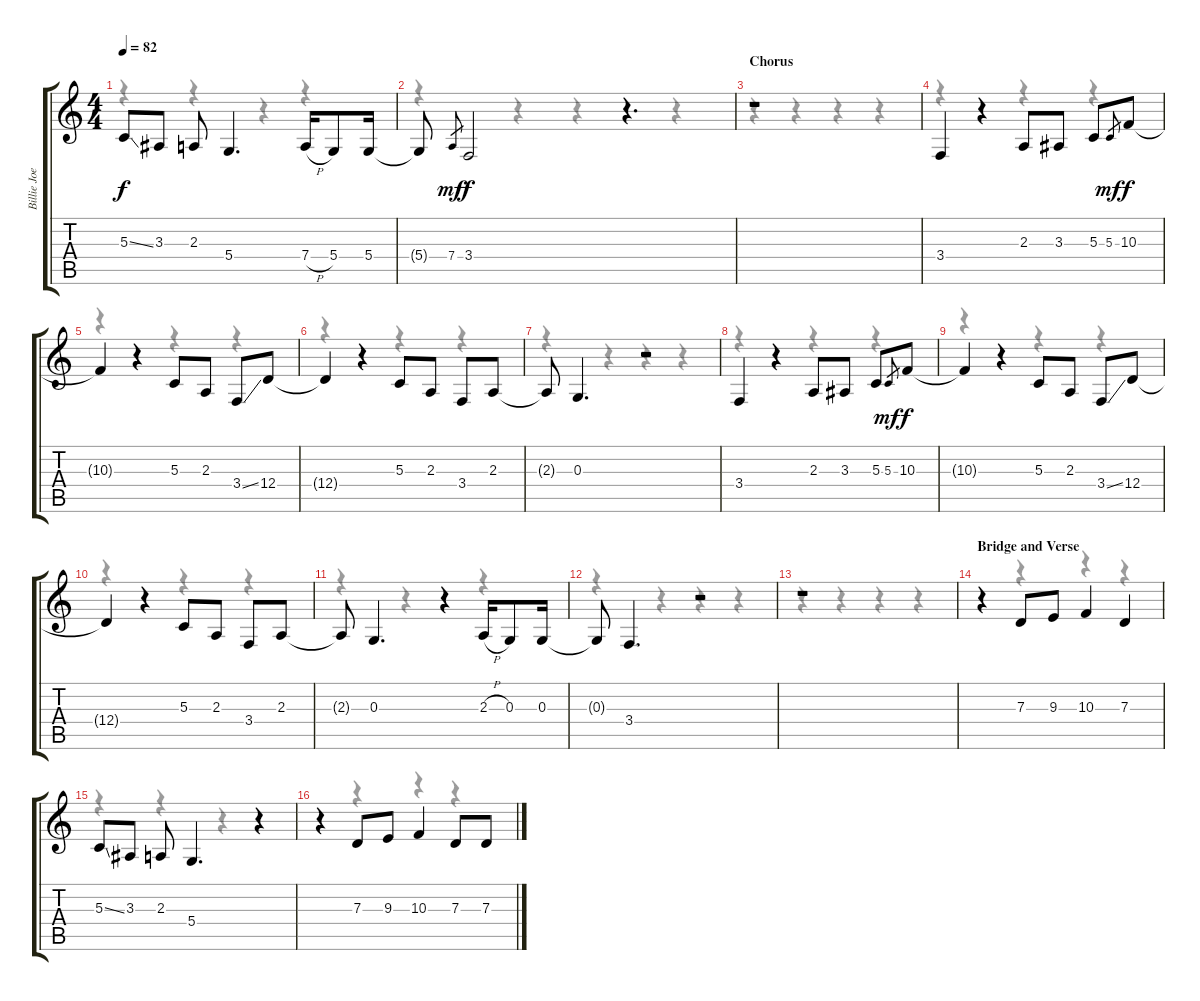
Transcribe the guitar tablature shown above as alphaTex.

\track ("Billie Joe Armstrong (Vocals)" "Billie Joe") {instrument oboe}
\staff {score tabs}
\tuning (E4 B3 G3 D3 A2 E2) {hide}
\voice
\ts (4 4)
\tempo 82
\clef g2
\ks c
5.3{ss}.8{dy f} 3.3.8 2.3.8 5.4.4{d} 7.4{h}.16 5.4.8 5.4.16 |
5.4{t}.8 7.4.8{gr dy mf} 3.4.2{dy f} r.4{d} |
\section ("" "Chorus ")
r.1 |
3.4.4 r.4 2.3.8 3.3.8 5.3.8 5.3.8{gr dy mf} 10.3.8{dy f} |
10.3{t}.4 r.4 5.3.8 2.3.8 3.4{ss}.8 12.4.8 |
12.4{t}.4 r.4 5.3.8 2.3.8 3.4.8 2.3.8 |
2.3{t}.8 0.3.4{d} r.2 |
3.4.4 r.4 2.3.8 3.3.8 5.3.8 5.3.8{gr dy mf} 10.3.8{dy f} |
10.3{t}.4 r.4 5.3.8 2.3.8 3.4{ss}.8 12.4.8 |
12.4{t}.4 r.4 5.3.8 2.3.8 3.4.8 2.3.8 |
2.3{t}.8 0.3.4{d} r.4 2.3{h}.16 0.3.8 0.3.16 |
0.3{t}.8 3.4.4{d} r.2 |
r.1 |
\section ("" "Bridge and Verse ")
r.4 7.3.8 9.3.8 10.3.4 7.3.4 |
5.3{ss}.8 3.3.8 2.3.8 5.4.4{d} r.4 |
r.4 7.3.8 9.3.8 10.3.4 7.3.8 7.3.8
\voice
\clef g2
\ottava regular
\simile none
\ks c
r.4{dy f} r.4 r.4 r.4 |
r.4 r.4 r.4 r.4 |
r.4 r.4 r.4 r.4 |
r.4 r.4 r.4 r.4 |
r.4 r.4 r.4 r.4 |
r.4 r.4 r.4 r.4 |
r.4 r.4 r.4 r.4 |
r.4 r.4 r.4 r.4 |
r.4 r.4 r.4 r.4 |
r.4 r.4 r.4 r.4 |
r.4 r.4 r.4 r.4 |
r.4 r.4 r.4 r.4 |
r.4 r.4 r.4 r.4 |
r.4 r.4 r.4 r.4 |
r.4 r.4 r.4 r.4 |
r.4 r.4 r.4 r.4
